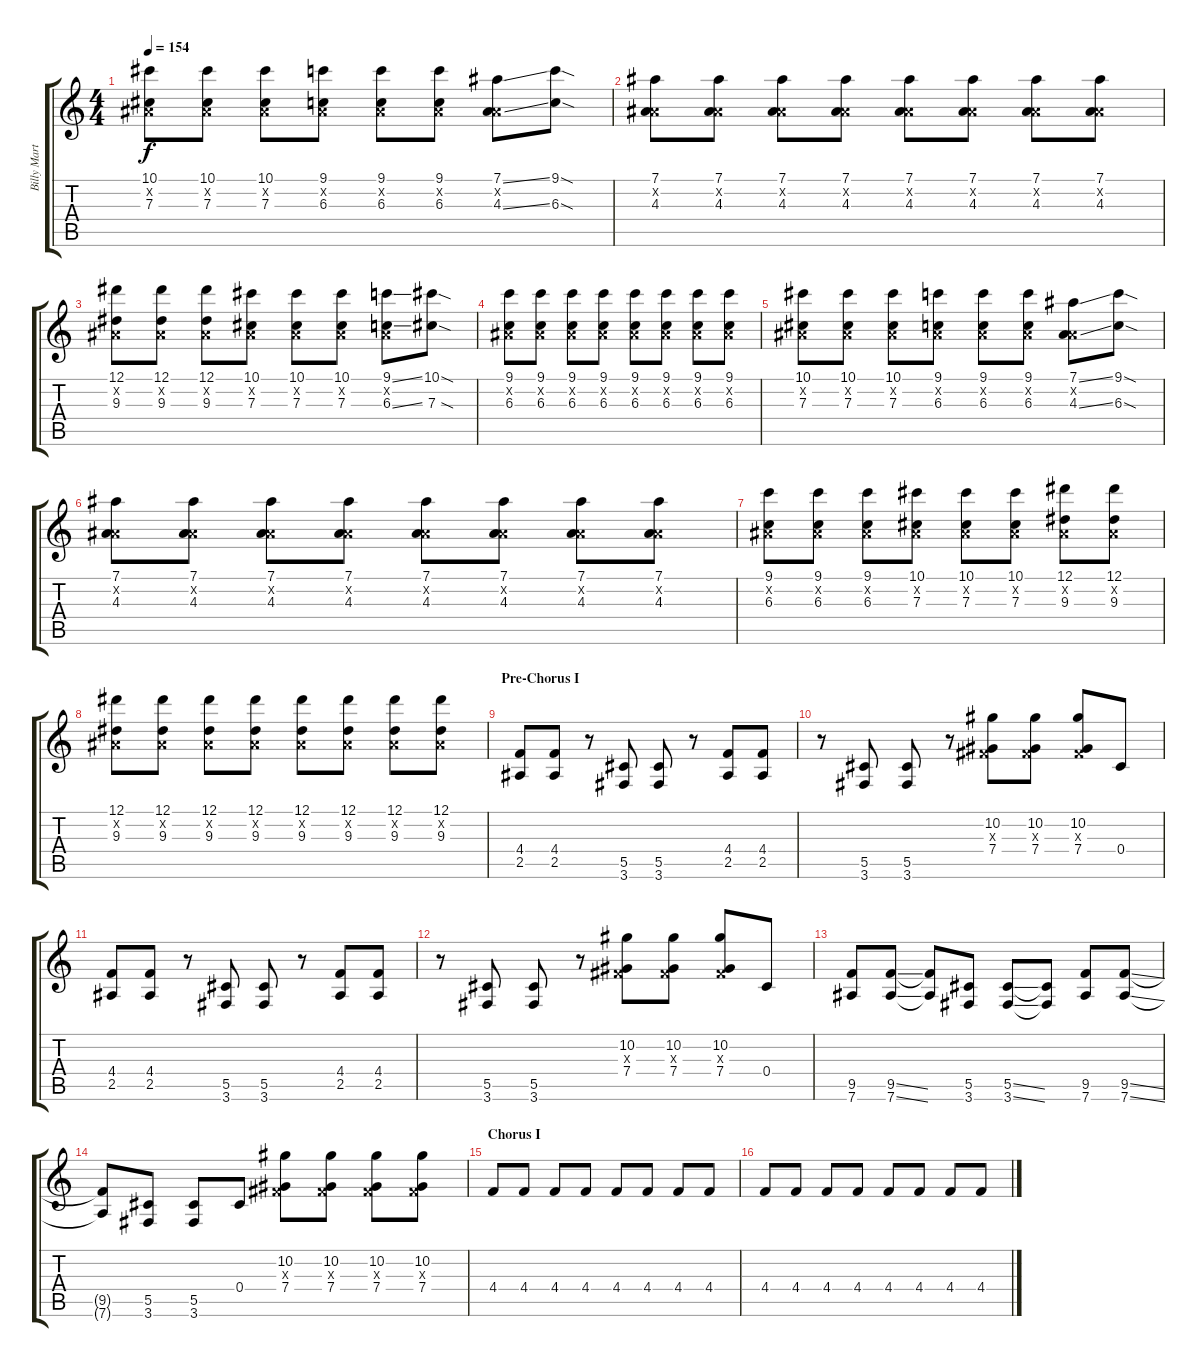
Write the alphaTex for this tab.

\track ("Billy Martin - Lead Guitar" "Billy Mart") {instrument overdrivenguitar}
\staff {score tabs}
\tuning (Eb4 Bb3 Gb3 Db3 Ab2 Eb2) {hide}
\ts (4 4)
\tempo 154
\clef g2
\ks c
(10.1 0.2{x} 7.3).8{dy f} (10.1 0.2{x} 7.3).8 (10.1 0.2{x} 7.3).8 (9.1 0.2{x} 6.3).8 (9.1 0.2{x} 6.3).8 (9.1 0.2{x} 6.3).8 (7.1{ss} 0.2{x} 4.3{ss}).8 (9.1{sod} 6.3{sod}).8 |
(7.1 0.2{x} 4.3).8 (7.1 0.2{x} 4.3).8 (7.1 0.2{x} 4.3).8 (7.1 0.2{x} 4.3).8 (7.1 0.2{x} 4.3).8 (7.1 0.2{x} 4.3).8 (7.1 0.2{x} 4.3).8 (7.1 0.2{x} 4.3).8 |
(12.1 0.2{x} 9.3).8 (12.1 0.2{x} 9.3).8 (12.1 0.2{x} 9.3).8 (10.1 0.2{x} 7.3).8 (10.1 0.2{x} 7.3).8 (10.1 0.2{x} 7.3).8 (9.1{ss} 0.2{x} 6.3{ss}).8 (10.1{sod} 7.3{sod}).8 |
(9.1 0.2{x} 6.3).8 (9.1 0.2{x} 6.3).8 (9.1 0.2{x} 6.3).8 (9.1 0.2{x} 6.3).8 (9.1 0.2{x} 6.3).8 (9.1 0.2{x} 6.3).8 (9.1 0.2{x} 6.3).8 (9.1 0.2{x} 6.3).8 |
(10.1 0.2{x} 7.3).8 (10.1 0.2{x} 7.3).8 (10.1 0.2{x} 7.3).8 (9.1 0.2{x} 6.3).8 (9.1 0.2{x} 6.3).8 (9.1 0.2{x} 6.3).8 (7.1{ss} 0.2{x} 4.3{ss}).8 (9.1{sod} 6.3{sod}).8 |
(7.1 0.2{x} 4.3).8 (7.1 0.2{x} 4.3).8 (7.1 0.2{x} 4.3).8 (7.1 0.2{x} 4.3).8 (7.1 0.2{x} 4.3).8 (7.1 0.2{x} 4.3).8 (7.1 0.2{x} 4.3).8 (7.1 0.2{x} 4.3).8 |
(9.1 0.2{x} 6.3).8 (9.1 0.2{x} 6.3).8 (9.1 0.2{x} 6.3).8 (10.1 0.2{x} 7.3).8 (10.1 0.2{x} 7.3).8 (10.1 0.2{x} 7.3).8 (12.1 0.2{x} 9.3).8 (12.1 0.2{x} 9.3).8 |
(12.1 0.2{x} 9.3).8 (12.1 0.2{x} 9.3).8 (12.1 0.2{x} 9.3).8 (12.1 0.2{x} 9.3).8 (12.1 0.2{x} 9.3).8 (12.1 0.2{x} 9.3).8 (12.1 0.2{x} 9.3).8 (12.1 0.2{x} 9.3).8 |
\section ("" "Pre-Chorus I")
(4.4 2.5).8 (4.4 2.5).8 r.8 (5.5 3.6).8 (5.5 3.6).8 r.8 (4.4 2.5).8 (4.4 2.5).8 |
r.8 (5.5 3.6).8 (5.5 3.6).8 r.8 (10.2 0.3{x} 7.4).8 (10.2 0.3{x} 7.4).8 (10.2 0.3{x} 7.4).8 0.4.8 |
(4.4 2.5).8 (4.4 2.5).8 r.8 (5.5 3.6).8 (5.5 3.6).8 r.8 (4.4 2.5).8 (4.4 2.5).8 |
r.8 (5.5 3.6).8 (5.5 3.6).8 r.8 (10.2 0.3{x} 7.4).8 (10.2 0.3{x} 7.4).8 (10.2 0.3{x} 7.4).8 0.4.8 |
(9.5 7.6).8 (9.5{ss} 7.6{ss}).8 (9.5{t} 7.6{t}).8 (5.5 3.6).8 (5.5{ss} 3.6{ss}).8 (5.5{t} 3.6{t}).8 (9.5 7.6).8 (9.5{ss} 7.6{ss}).8 |
(9.5{t} 7.6{t}).8 (5.5 3.6).8 (5.5 3.6).8 0.4.8 (10.2 0.3{x} 7.4).8 (10.2 0.3{x} 7.4).8 (10.2 0.3{x} 7.4).8 (10.2 0.3{x} 7.4).8 |
\section ("" "Chorus I")
4.4.8 4.4.8 4.4.8 4.4.8 4.4.8 4.4.8 4.4.8 4.4.8 |
4.4.8 4.4.8 4.4.8 4.4.8 4.4.8 4.4.8 4.4.8 4.4.8
